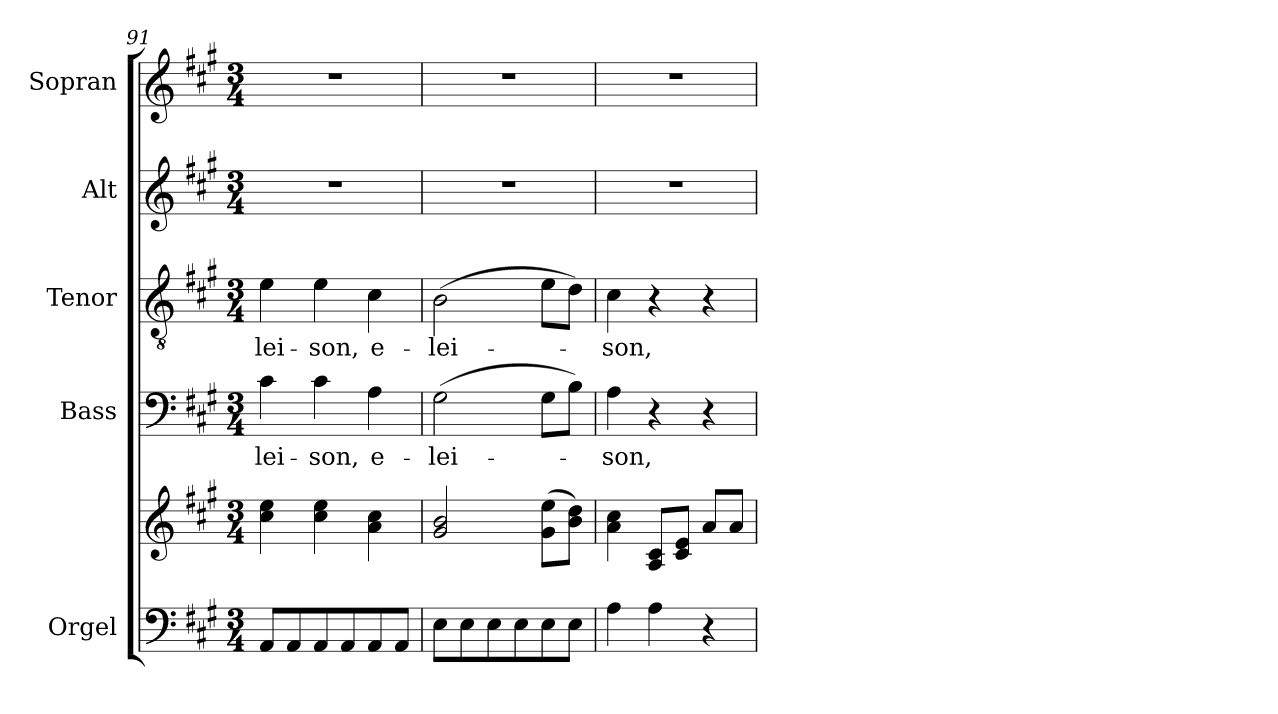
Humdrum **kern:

**kern	**kern	**kern	**text	**kern	**text	**kern	**kern
*part5	*part5	*part4	*part4	*part3	*part3	*part2	*part1
*staff6	*staff5	*staff4	*staff4	*staff3	*staff3	*staff2	*staff1
*I"Orgel	*	*I"Bass	*	*I"Tenor	*	*I"Alt	*I"Sopran
*I'Org.	*	*I'B.	*	*I'T.	*	*I'A.	*I'S.
*clefF4	*clefG2	*clefF4	*	*clefGv2	*	*clefG2	*clefG2
*k[f#c#g#]	*k[f#c#g#]	*k[f#c#g#]	*	*k[f#c#g#]	*	*k[f#c#g#]	*k[f#c#g#]
*A:	*A:	*A:	*	*A:	*	*A:	*A:
*M3/4	*M3/4	*M3/4	*	*M3/4	*	*M3/4	*M3/4
=91	=91	=91	=91	=91	=91	=91	=91
!	!	!	!LO:LY:b	!	!LO:LY:b	!	!
8AA/L	4cc#\ 4ee\	4c#\	-lei-	4e\	-lei-	2.r	2.r
8AA/	.	.	.	.	.	.	.
!	!	!	!LO:LY:b	!	!LO:LY:b	!	!
8AA/	4cc#\ 4ee\	4c#\	-son,	4e\	-son,	.	.
8AA/	.	.	.	.	.	.	.
!	!	!	!LO:LY:b	!	!LO:LY:b	!	!
8AA/	4a\ 4cc#\	4A\	e-	4c#\	e-	.	.
8AA/J	.	.	.	.	.	.	.
=92	=92	=92	=92	=92	=92	=92	=92
!	!	!	!LO:LY:b	!	!LO:LY:b	!	!
8E\L	2g#/ 2b/	(>2G#\	-lei-	(>2B\	-lei-	2.r	2.r
8E\	.	.	.	.	.	.	.
8E\	.	.	.	.	.	.	.
8E\	.	.	.	.	.	.	.
8E\	(>8g#\ 8ee\L	8G#\L	.	8e\L	.	.	.
8E\J	8b\ 8dd\J)	8B\J)	.	8d\J)	.	.	.
!!LO:LB:g=z
=93	=93	=93	=93	=93	=93	=93	=93
!	!	!	!LO:LY:b	!	!LO:LY:b	!	!
4A\	4a\ 4cc#\	4A\	-son,	4c#\	-son,	2.r	2.r
4A\	8A/ 8c#/L	4r	.	4r	.	.	.
.	8c#/ 8e/J	.	.	.	.	.	.
4r	8a/L	4r	.	4r	.	.	.
.	8a/J	.	.	.	.	.	.
=	=	=	=	=	=	=	=
*-	*-	*-	*-	*-	*-	*-	*-
